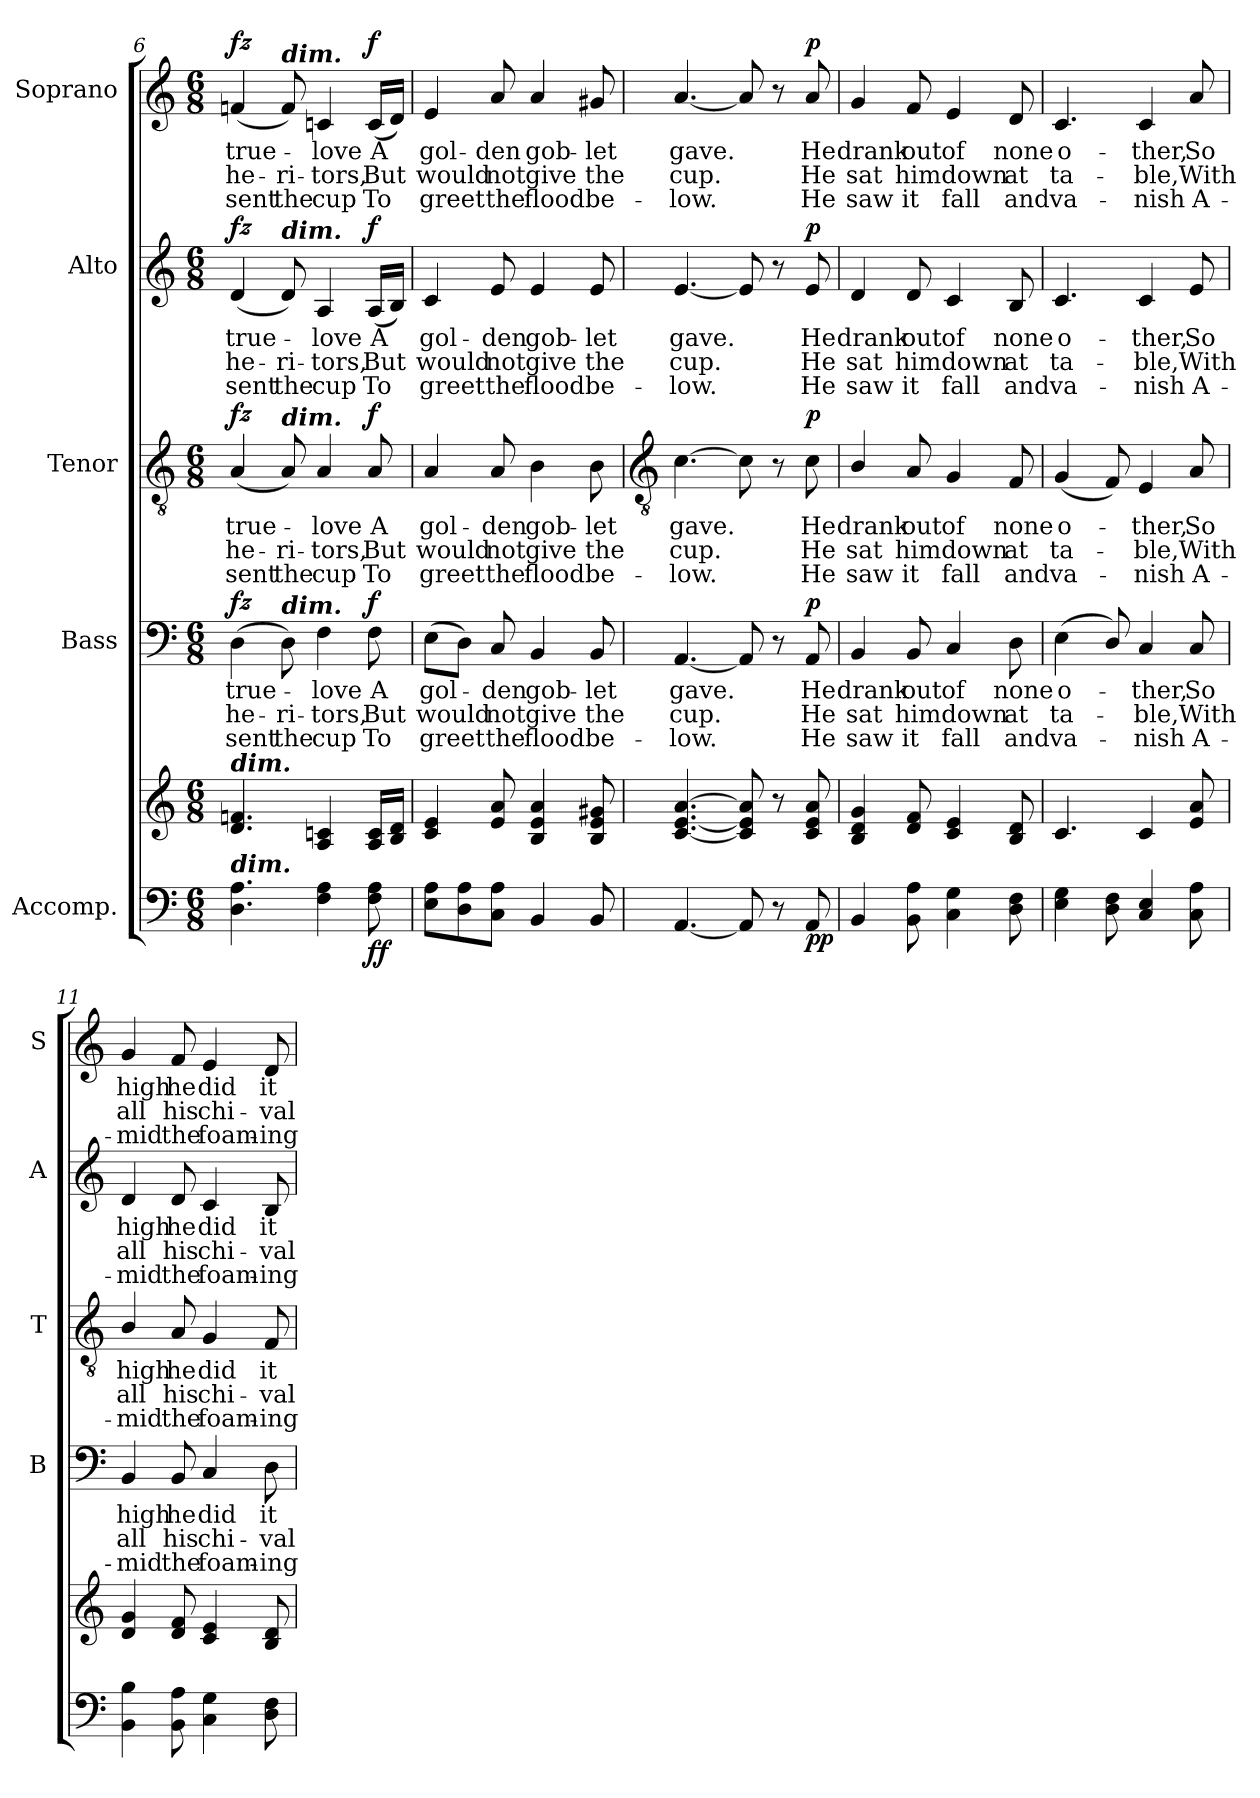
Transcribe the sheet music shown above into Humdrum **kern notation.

**kern	**kern	**dynam	**kern	**text	**text	**text	**dynam	**kern	**text	**text	**text	**dynam	**kern	**text	**text	**text	**dynam	**kern	**text	**text	**text	**dynam
*part5	*part5	*part5	*part4	*part4	*part4	*part4	*part4	*part3	*part3	*part3	*part3	*part3	*part2	*part2	*part2	*part2	*part2	*part1	*part1	*part1	*part1	*part1
*staff6	*staff5	*staff5/6	*staff4	*staff4	*staff4	*staff4	*staff4	*staff3	*staff3	*staff3	*staff3	*staff3	*staff2	*staff2	*staff2	*staff2	*staff2	*staff1	*staff1	*staff1	*staff1	*staff1
*I"Accomp.	*	*	*I"Bass	*	*	*	*	*I"Tenor	*	*	*	*	*I"Alto	*	*	*	*	*I"Soprano	*	*	*	*
*	*	*	*I'B	*	*	*	*	*I'T	*	*	*	*	*I'A	*	*	*	*	*I'S	*	*	*	*
*clefF4	*clefG2	*	*clefF4	*	*	*	*	*clefGv2	*	*	*	*	*clefG2	*	*	*	*	*clefG2	*	*	*	*
*k[]	*k[]	*	*k[]	*	*	*	*	*k[]	*	*	*	*	*k[]	*	*	*	*	*k[]	*	*	*	*
*C:	*C:	*	*C:	*	*	*	*	*C:	*	*	*	*	*C:	*	*	*	*	*C:	*	*	*	*
*M6/8	*M6/8	*	*M6/8	*	*	*	*	*M6/8	*	*	*	*	*M6/8	*	*	*	*	*M6/8	*	*	*	*
=6	=6	=6	=6	=6	=6	=6	=6	=6	=6	=6	=6	=6	=6	=6	=6	=6	=6	=6	=6	=6	=6	=6
!	!LO:TX:a:Bi:t=dim.	!	!	!	!	!	!	!	!	!	!	!	!	!	!	!	!	!	!	!	!	!
!LO:TX:a:Bi:t=dim.	!	!	!	!	!	!	!	!	!	!	!	!	!	!	!	!	!	!	!	!	!	!
!	!	!LO:DY:b=2	!	!LO:LY:b	!LO:LY:b	!LO:LY:b	!	!	!LO:LY:b	!LO:LY:b	!LO:LY:b	!	!	!LO:LY:b	!LO:LY:b	!LO:LY:b	!	!	!LO:LY:b	!LO:LY:b	!LO:LY:b	!
!	!	!LO:DY:n=1:b	!	!	!	!	!LO:DY:b	!	!	!	!	!LO:DY:b	!	!	!	!	!LO:DY:b	!	!	!	!	!LO:DY:b
4.D 4.A	4.d 4.fn	fz fz	(>4D	true-	he-	-sent	fz	(>4A	true-	he-	-sent	fz	(<4d	true-	he-	-sent	fz	(<4fn	true-	he-	-sent	fz
!	!	!	!	!	!	!	!	!	!	!	!	!	!	!	!	!	!	!LO:TX:a:Bi:t=dim.	!	!	!	!
!	!	!	!	!	!	!	!	!	!	!	!	!	!LO:TX:a:Bi:t=dim.	!	!	!	!	!	!	!	!	!
!	!	!	!	!	!	!	!	!LO:TX:a:Bi:t=dim.	!	!	!	!	!	!	!	!	!	!	!	!	!	!
!	!	!	!LO:TX:a:Bi:t=dim.	!	!	!	!	!	!	!	!	!	!	!	!	!	!	!	!	!	!	!
!	!	!	!	!	!LO:LY:b	!LO:LY:b	!	!	!	!LO:LY:b	!LO:LY:b	!	!	!	!LO:LY:b	!LO:LY:b	!	!	!	!LO:LY:b	!LO:LY:b	!
.	.	.	8D)	.	ri-	-the	.	8A)	.	ri-	-the	.	8d)	.	ri-	-the	.	8f)	.	ri-	-the	.
!	!	!	!	!LO:LY:b	!LO:LY:b	!LO:LY:b	!	!	!LO:LY:b	!LO:LY:b	!LO:LY:b	!	!	!LO:LY:b	!LO:LY:b	!LO:LY:b	!	!	!LO:LY:b	!LO:LY:b	!LO:LY:b	!
4F 4A	4A 4cn	.	4F	love	tors,	cup	.	4A	love	tors,	cup	.	4A	love	tors,	cup	.	4cn	love	tors,	cup	.
!	!	!LO:DY:n=2:b=2	!	!LO:LY:b	!LO:LY:b	!LO:LY:b	!	!	!LO:LY:b	!LO:LY:b	!LO:LY:b	!	!	!LO:LY:b	!LO:LY:b	!LO:LY:b	!	!	!LO:LY:b	!LO:LY:b	!LO:LY:b	!
!	!	!LO:DY:n=3:b	!	!	!	!	!LO:DY:b	!	!	!	!	!LO:DY:b	!	!	!	!	!LO:DY:b	!	!	!	!	!LO:DY:b
8F 8A	16A 16cLL	f f	8F	A	But	To	f	8A	A	But	To	f	(<16ALL	A	But	To	f	(<16cLL	A	But	To	f
.	16B 16dJJ	.	.	.	.	.	.	.	.	.	.	.	16BJJ)	.	.	.	.	16dJJ)	.	.	.	.
=7	=7	=7	=7	=7	=7	=7	=7	=7	=7	=7	=7	=7	=7	=7	=7	=7	=7	=7	=7	=7	=7	=7
!	!	!	!	!LO:LY:b	!LO:LY:b	!LO:LY:b	!	!	!LO:LY:b	!LO:LY:b	!LO:LY:b	!	!	!LO:LY:b	!LO:LY:b	!LO:LY:b	!	!	!LO:LY:b	!LO:LY:b	!LO:LY:b	!
8E 8AL	4c 4e	.	(>8EL	gol-	would	greet	.	4A	gol-	-would	greet	.	4c	gol-	-would	greet	.	4e	gol-	-would	greet	.
8D 8A	.	.	8DJ)	.	.	.	.	.	.	.	.	.	.	.	.	.	.	.	.	.	.	.
!	!	!	!	!LO:LY:b	!LO:LY:b	!LO:LY:b	!	!	!LO:LY:b	!LO:LY:b	!LO:LY:b	!	!	!LO:LY:b	!LO:LY:b	!LO:LY:b	!	!	!LO:LY:b	!LO:LY:b	!LO:LY:b	!
8C 8AJ	8e 8a	.	8C	den	not	the	.	8A	den	not	the	.	8e	den	not	the	.	8a	den	not	the	.
!	!	!	!	!LO:LY:b	!LO:LY:b	!LO:LY:b	!	!	!LO:LY:b	!LO:LY:b	!LO:LY:b	!	!	!LO:LY:b	!LO:LY:b	!LO:LY:b	!	!	!LO:LY:b	!LO:LY:b	!LO:LY:b	!
4BB	4B 4e 4a	.	4BB	gob-	-give	flood	.	4B	gob-	-give	flood	.	4e	gob-	-give	flood	.	4a	gob-	-give	flood	.
!	!	!	!	!LO:LY:b	!LO:LY:b	!LO:LY:b	!	!	!LO:LY:b	!LO:LY:b	!LO:LY:b	!	!	!LO:LY:b	!LO:LY:b	!LO:LY:b	!	!	!LO:LY:b	!LO:LY:b	!LO:LY:b	!
8BB	8B 8e 8g#X	.	8BB	let	the	be-	.	8B	let	the	be-	.	8e	let	the	be-	.	8g#X	let	the	be-	.
!!LO:LB:g=z
=8	=8	=8	=8	=8	=8	=8	=8	=8	=8	=8	=8	=8	=8	=8	=8	=8	=8	=8	=8	=8	=8	=8
*	*	*	*	*	*	*	*	*clefGv2	*	*	*	*	*	*	*	*	*	*	*	*	*	*
!	!	!	!	!LO:LY:b	!LO:LY:b	!LO:LY:b	!	!	!LO:LY:b	!LO:LY:b	!LO:LY:b	!	!	!LO:LY:b	!LO:LY:b	!LO:LY:b	!	!	!LO:LY:b	!LO:LY:b	!LO:LY:b	!
[4.AA	[4.c [4.e [4.a	.	[4.AA	-gave.	cup.	low.	.	[4.c	-gave.	cup.	low.	.	[4.e	-gave.	cup.	low.	.	[4.a	-gave.	cup.	low.	.
8AA]	8c] 8e] 8a]	.	8AA]	.	.	.	.	8c]	.	.	.	.	8e]	.	.	.	.	8a]	.	.	.	.
8r	8r	.	8r	.	.	.	.	8r	.	.	.	.	8r	.	.	.	.	8r	.	.	.	.
!	!	!LO:DY:b=2	!	!LO:LY:b	!LO:LY:b	!LO:LY:b	!	!	!LO:LY:b	!LO:LY:b	!LO:LY:b	!	!	!LO:LY:b	!LO:LY:b	!LO:LY:b	!	!	!LO:LY:b	!LO:LY:b	!LO:LY:b	!
!	!	!LO:DY:n=1:b	!	!	!	!	!LO:DY:b	!	!	!	!	!LO:DY:b	!	!	!	!	!LO:DY:b	!	!	!	!	!LO:DY:b
8AA	8c 8e 8a	p p	8AA	He	He	He	p	8c	He	He	He	p	8e	He	He	He	p	8a	He	He	He	p
=9	=9	=9	=9	=9	=9	=9	=9	=9	=9	=9	=9	=9	=9	=9	=9	=9	=9	=9	=9	=9	=9	=9
!	!	!	!	!LO:LY:b	!LO:LY:b	!LO:LY:b	!	!	!LO:LY:b	!LO:LY:b	!LO:LY:b	!	!	!LO:LY:b	!LO:LY:b	!LO:LY:b	!	!	!LO:LY:b	!LO:LY:b	!LO:LY:b	!
4BB	4B 4d 4g	.	4BB	drank	sat	saw	.	4B/	drank	sat	saw	.	4d	drank	sat	saw	.	4g	drank	sat	saw	.
!	!	!	!	!LO:LY:b	!LO:LY:b	!LO:LY:b	!	!	!LO:LY:b	!LO:LY:b	!LO:LY:b	!	!	!LO:LY:b	!LO:LY:b	!LO:LY:b	!	!	!LO:LY:b	!LO:LY:b	!LO:LY:b	!
8BB 8A	8d 8f	.	8BB	out	him	it	.	8A	out	him	it	.	8d	out	him	it	.	8f	out	him	it	.
!	!	!	!	!LO:LY:b	!LO:LY:b	!LO:LY:b	!	!	!LO:LY:b	!LO:LY:b	!LO:LY:b	!	!	!LO:LY:b	!LO:LY:b	!LO:LY:b	!	!	!LO:LY:b	!LO:LY:b	!LO:LY:b	!
4C 4G	4c 4e	.	4C	of	down	fall	.	4G	of	down	fall	.	4c	of	down	fall	.	4e	of	down	fall	.
!	!	!	!	!LO:LY:b	!LO:LY:b	!LO:LY:b	!	!	!LO:LY:b	!LO:LY:b	!LO:LY:b	!	!	!LO:LY:b	!LO:LY:b	!LO:LY:b	!	!	!LO:LY:b	!LO:LY:b	!LO:LY:b	!
8D 8F	8B 8d	.	8D	none	at	and	.	8F	none	at	and	.	8B	none	at	and	.	8d	none	at	and	.
=10	=10	=10	=10	=10	=10	=10	=10	=10	=10	=10	=10	=10	=10	=10	=10	=10	=10	=10	=10	=10	=10	=10
!	!	!	!	!LO:LY:b	!LO:LY:b	!LO:LY:b	!	!	!LO:LY:b	!LO:LY:b	!LO:LY:b	!	!	!LO:LY:b	!LO:LY:b	!LO:LY:b	!	!	!LO:LY:b	!LO:LY:b	!LO:LY:b	!
4E 4G	4.c	.	(<4E	o-	ta-	va-	.	(<4G	o-	ta-	va-	.	4.c	o-	-ta-	-va-	.	4.c	o-	-ta-	-va-	.
8D\ 8F\	.	.	8D/)	.	.	.	.	8F/)	.	.	.	.	.	.	.	.	.	.	.	.	.	.
!	!	!	!	!LO:LY:b	!LO:LY:b	!LO:LY:b	!	!	!LO:LY:b	!LO:LY:b	!LO:LY:b	!	!	!LO:LY:b	!LO:LY:b	!LO:LY:b	!	!	!LO:LY:b	!LO:LY:b	!LO:LY:b	!
4C/ 4E/	4c	.	4C/	ther,	ble,	nish	.	4E/	ther,	ble,	nish	.	4c	-ther,	ble,	nish	.	4c	-ther,	ble,	nish	.
!	!	!	!	!LO:LY:b	!LO:LY:b	!LO:LY:b	!	!	!LO:LY:b	!LO:LY:b	!LO:LY:b	!	!	!LO:LY:b	!LO:LY:b	!LO:LY:b	!	!	!LO:LY:b	!LO:LY:b	!LO:LY:b	!
8C 8A	8e 8a	.	8C	So	With	A-	.	8A	So	With	A-	.	8e	So	With	A-	.	8a	So	With	A-	.
=11	=11	=11	=11	=11	=11	=11	=11	=11	=11	=11	=11	=11	=11	=11	=11	=11	=11	=11	=11	=11	=11	=11
!	!	!	!	!LO:LY:b	!LO:LY:b	!LO:LY:b	!	!	!LO:LY:b	!LO:LY:b	!LO:LY:b	!	!	!LO:LY:b	!LO:LY:b	!LO:LY:b	!	!	!LO:LY:b	!LO:LY:b	!LO:LY:b	!
4BB 4B	4d 4g	.	4BB	-high	all	mid	.	4B/	-high	all	mid	.	4d	-high	all	mid	.	4g	-high	all	mid	.
!	!	!	!	!LO:LY:b	!LO:LY:b	!LO:LY:b	!	!	!LO:LY:b	!LO:LY:b	!LO:LY:b	!	!	!LO:LY:b	!LO:LY:b	!LO:LY:b	!	!	!LO:LY:b	!LO:LY:b	!LO:LY:b	!
8BB 8A	8d 8f	.	8BB	he	his	the	.	8A	he	his	the	.	8d	he	his	the	.	8f	he	his	the	.
!	!	!	!	!LO:LY:b	!LO:LY:b	!LO:LY:b	!	!	!LO:LY:b	!LO:LY:b	!LO:LY:b	!	!	!LO:LY:b	!LO:LY:b	!LO:LY:b	!	!	!LO:LY:b	!LO:LY:b	!LO:LY:b	!
4C 4G	4c 4e	.	4C	did	chi-	-foam-	.	4G	did	chi-	-foam-	.	4c	did	chi-	-foam-	.	4e	did	chi-	-foam-	.
!	!	!	!	!LO:LY:b	!LO:LY:b	!LO:LY:b	!	!	!LO:LY:b	!LO:LY:b	!LO:LY:b	!	!	!LO:LY:b	!LO:LY:b	!LO:LY:b	!	!	!LO:LY:b	!LO:LY:b	!LO:LY:b	!
8D 8F	8B 8d	.	8D	-it	val-	-ing	.	8F	-it	val-	-ing	.	8B	-it	val-	-ing	.	8d	-it	val-	-ing	.
=	=	=	=	=	=	=	=	=	=	=	=	=	=	=	=	=	=	=	=	=	=	=
*-	*-	*-	*-	*-	*-	*-	*-	*-	*-	*-	*-	*-	*-	*-	*-	*-	*-	*-	*-	*-	*-	*-
